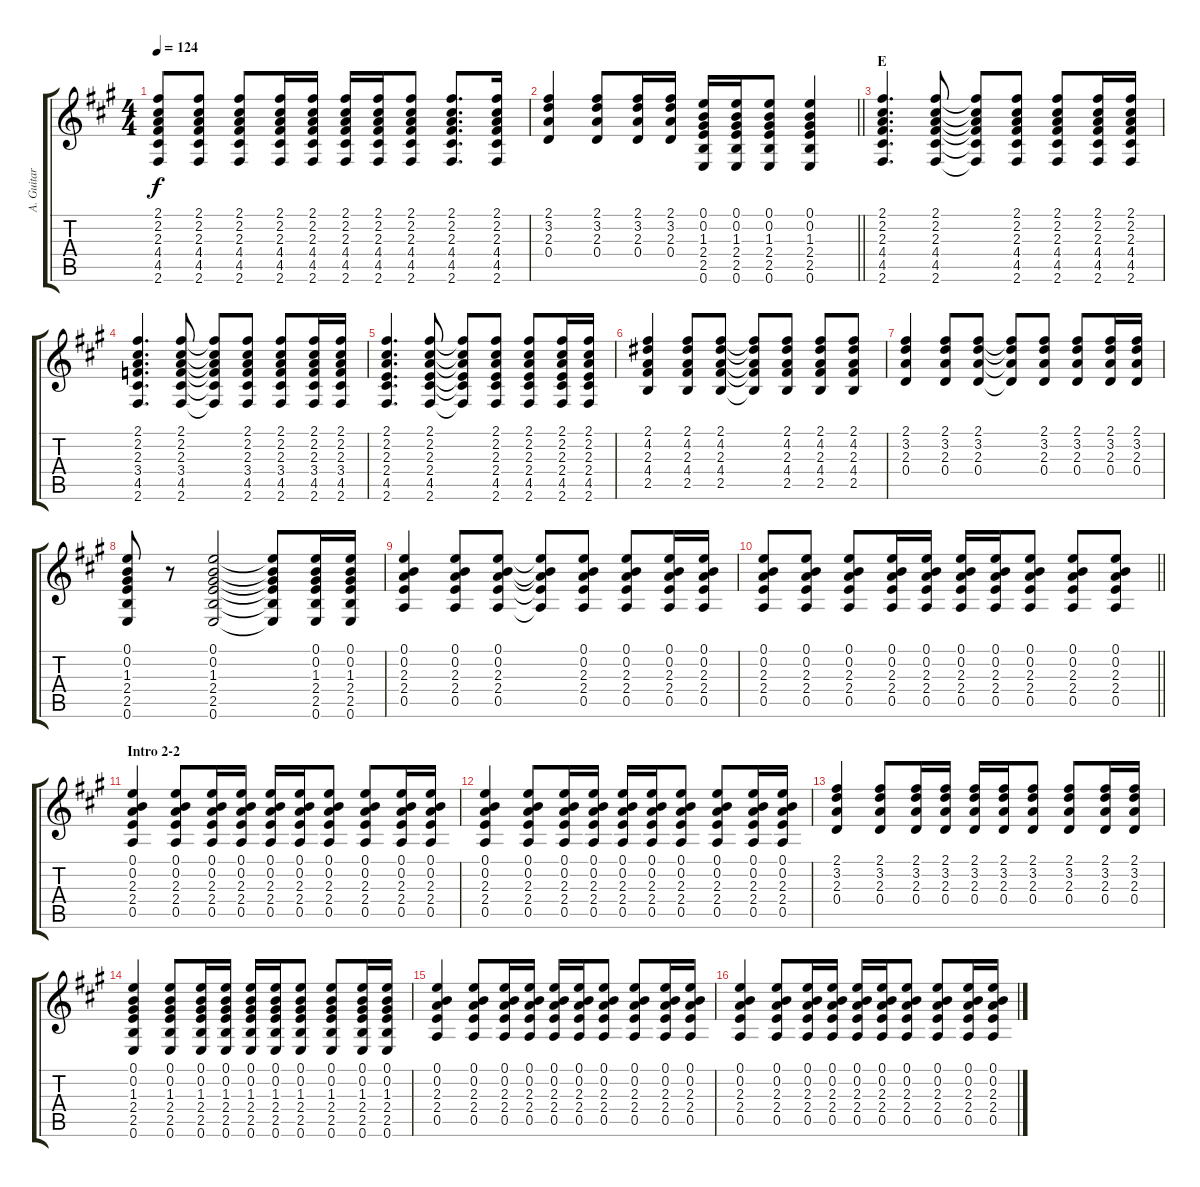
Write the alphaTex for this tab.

\track ("A. Guitar" "A. Guitar") {instrument acousticguitarsteel}
\staff {score tabs}
\tuning (E4 B3 G3 D3 A2 E2) {hide}
\ts (4 4)
\tempo 124
\clef g2
\ks a
(2.1 2.2 2.3 4.4 4.5 2.6).8{dy f} (2.1 2.2 2.3 4.4 4.5 2.6).8 (2.1 2.2 2.3 4.4 4.5 2.6).8 (2.1 2.2 2.3 4.4 4.5 2.6).16 (2.1 2.2 2.3 4.4 4.5 2.6).16 (2.1 2.2 2.3 4.4 4.5 2.6).16 (2.1 2.2 2.3 4.4 4.5 2.6).16 (2.1 2.2 2.3 4.4 4.5 2.6).8 (2.1 2.2 2.3 4.4 4.5 2.6).8{d} (2.1 2.2 2.3 4.4 4.5 2.6).16 |
\barLineRight lightlight
(2.1 3.2 2.3 0.4).4 (2.1 3.2 2.3 0.4).8 (2.1 3.2 2.3 0.4).16 (2.1 3.2 2.3 0.4).16 (0.1 0.2 1.3 2.4 2.5 0.6).16 (0.1 0.2 1.3 2.4 2.5 0.6).16 (0.1 0.2 1.3 2.4 2.5 0.6).8 (0.1 0.2 1.3 2.4 2.5 0.6).4 |
\section ("" "E")
(2.1 2.2 2.3 4.4 4.5 2.6).4{d} (2.1 2.2 2.3 4.4 4.5 2.6).8 (2.1{t} 2.2{t} 2.3{t} 4.4{t} 4.5{t} 2.6{t}).8 (2.1 2.2 2.3 4.4 4.5 2.6).8 (2.1 2.2 2.3 4.4 4.5 2.6).8 (2.1 2.2 2.3 4.4 4.5 2.6).16 (2.1 2.2 2.3 4.4 4.5 2.6).16 |
(2.1 2.2 2.3 3.4 4.5 2.6).4{d} (2.1 2.2 2.3 3.4 4.5 2.6).8 (2.1{t} 2.2{t} 2.3{t} 3.4{t} 4.5{t} 2.6{t}).8 (2.1 2.2 2.3 3.4 4.5 2.6).8 (2.1 2.2 2.3 3.4 4.5 2.6).8 (2.1 2.2 2.3 3.4 4.5 2.6).16 (2.1 2.2 2.3 3.4 4.5 2.6).16 |
(2.1 2.2 2.3 2.4 4.5 2.6).4{d} (2.1 2.2 2.3 2.4 4.5 2.6).8 (2.1{t} 2.2{t} 2.3{t} 2.4{t} 4.5{t} 2.6{t}).8 (2.1 2.2 2.3 2.4 4.5 2.6).8 (2.1 2.2 2.3 2.4 4.5 2.6).8 (2.1 2.2 2.3 2.4 4.5 2.6).16 (2.1 2.2 2.3 2.4 4.5 2.6).16 |
(2.1 4.2 2.3 4.4 2.5).4 (2.1 4.2 2.3 4.4 2.5).8 (2.1 4.2 2.3 4.4 2.5).8 (2.1{t} 4.2{t} 2.3{t} 4.4{t} 2.5{t}).8 (2.1 4.2 2.3 4.4 2.5).8 (2.1 4.2 2.3 4.4 2.5).8 (2.1 4.2 2.3 4.4 2.5).8 |
(2.1 3.2 2.3 0.4).4 (2.1 3.2 2.3 0.4).8 (2.1 3.2 2.3 0.4).8 (2.1{t} 3.2{t} 2.3{t} 0.4{t}).8 (2.1 3.2 2.3 0.4).8 (2.1 3.2 2.3 0.4).8 (2.1 3.2 2.3 0.4).16 (2.1 3.2 2.3 0.4).16 |
(0.1 0.2 1.3 2.4 2.5 0.6).8 r.8 (0.1 0.2 1.3 2.4 2.5 0.6).2 (0.1{t} 0.2{t} 1.3{t} 2.4{t} 2.5{t} 0.6{t}).8 (0.1 0.2 1.3 2.4 2.5 0.6).16 (0.1 0.2 1.3 2.4 2.5 0.6).16 |
(0.1 0.2 2.3 2.4 0.5).4 (0.1 0.2 2.3 2.4 0.5).8 (0.1 0.2 2.3 2.4 0.5).8 (0.1{t} 0.2{t} 2.3{t} 2.4{t} 0.5{t}).8 (0.1 0.2 2.3 2.4 0.5).8 (0.1 0.2 2.3 2.4 0.5).8 (0.1 0.2 2.3 2.4 0.5).16 (0.1 0.2 2.3 2.4 0.5).16 |
\barLineRight lightlight
(0.1 0.2 2.3 2.4 0.5).8 (0.1 0.2 2.3 2.4 0.5).8 (0.1 0.2 2.3 2.4 0.5).8 (0.1 0.2 2.3 2.4 0.5).16 (0.1 0.2 2.3 2.4 0.5).16 (0.1 0.2 2.3 2.4 0.5).16 (0.1 0.2 2.3 2.4 0.5).16 (0.1 0.2 2.3 2.4 0.5).8 (0.1 0.2 2.3 2.4 0.5).8 (0.1 0.2 2.3 2.4 0.5).8 |
\section ("" "Intro 2-2")
(0.1 0.2 2.3 2.4 0.5).4 (0.1 0.2 2.3 2.4 0.5).8 (0.1 0.2 2.3 2.4 0.5).16 (0.1 0.2 2.3 2.4 0.5).16 (0.1 0.2 2.3 2.4 0.5).16 (0.1 0.2 2.3 2.4 0.5).16 (0.1 0.2 2.3 2.4 0.5).8 (0.1 0.2 2.3 2.4 0.5).8 (0.1 0.2 2.3 2.4 0.5).16 (0.1 0.2 2.3 2.4 0.5).16 |
(0.1 0.2 2.3 2.4 0.5).4 (0.1 0.2 2.3 2.4 0.5).8 (0.1 0.2 2.3 2.4 0.5).16 (0.1 0.2 2.3 2.4 0.5).16 (0.1 0.2 2.3 2.4 0.5).16 (0.1 0.2 2.3 2.4 0.5).16 (0.1 0.2 2.3 2.4 0.5).8 (0.1 0.2 2.3 2.4 0.5).8 (0.1 0.2 2.3 2.4 0.5).16 (0.1 0.2 2.3 2.4 0.5).16 |
(2.1 3.2 2.3 0.4).4 (2.1 3.2 2.3 0.4).8 (2.1 3.2 2.3 0.4).16 (2.1 3.2 2.3 0.4).16 (2.1 3.2 2.3 0.4).16 (2.1 3.2 2.3 0.4).16 (2.1 3.2 2.3 0.4).8 (2.1 3.2 2.3 0.4).8 (2.1 3.2 2.3 0.4).16 (2.1 3.2 2.3 0.4).16 |
(0.1 0.2 1.3 2.4 2.5 0.6).4 (0.1 0.2 1.3 2.4 2.5 0.6).8 (0.1 0.2 1.3 2.4 2.5 0.6).16 (0.1 0.2 1.3 2.4 2.5 0.6).16 (0.1 0.2 1.3 2.4 2.5 0.6).16 (0.1 0.2 1.3 2.4 2.5 0.6).16 (0.1 0.2 1.3 2.4 2.5 0.6).8 (0.1 0.2 1.3 2.4 2.5 0.6).8 (0.1 0.2 1.3 2.4 2.5 0.6).16 (0.1 0.2 1.3 2.4 2.5 0.6).16 |
(0.1 0.2 2.3 2.4 0.5).4 (0.1 0.2 2.3 2.4 0.5).8 (0.1 0.2 2.3 2.4 0.5).16 (0.1 0.2 2.3 2.4 0.5).16 (0.1 0.2 2.3 2.4 0.5).16 (0.1 0.2 2.3 2.4 0.5).16 (0.1 0.2 2.3 2.4 0.5).8 (0.1 0.2 2.3 2.4 0.5).8 (0.1 0.2 2.3 2.4 0.5).16 (0.1 0.2 2.3 2.4 0.5).16 |
(0.1 0.2 2.3 2.4 0.5).4 (0.1 0.2 2.3 2.4 0.5).8 (0.1 0.2 2.3 2.4 0.5).16 (0.1 0.2 2.3 2.4 0.5).16 (0.1 0.2 2.3 2.4 0.5).16 (0.1 0.2 2.3 2.4 0.5).16 (0.1 0.2 2.3 2.4 0.5).8 (0.1 0.2 2.3 2.4 0.5).8 (0.1 0.2 2.3 2.4 0.5).16 (0.1 0.2 2.3 2.4 0.5).16
